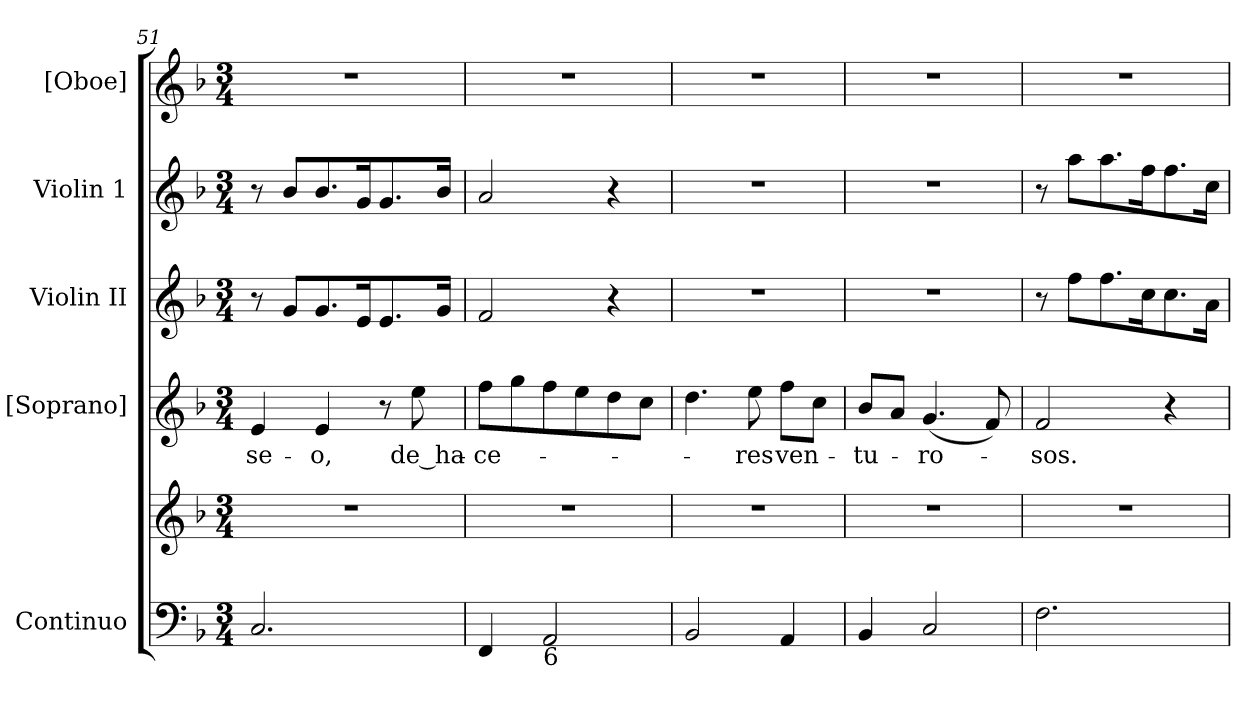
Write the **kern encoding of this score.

**kern	**kern	**kern	**text	**kern	**kern	**kern
*part5	*part5	*part4	*part4	*part3	*part2	*part1
*staff6	*staff5	*staff4	*staff4	*staff3	*staff2	*staff1
*I"Continuo	*	*I"[Soprano]	*	*I"Violin II	*I"Violin 1	*I"[Oboe]
*I'Cont.	*	*I'A.	*	*I'Vln. II	*I'Vln. 1	*I'Ob.
*clefF4	*clefG2	*clefG2	*	*clefG2	*clefG2	*clefG2
*k[b-]	*k[b-]	*k[b-]	*	*k[b-]	*k[b-]	*k[b-]
*F:	*F:	*F:	*	*F:	*F:	*F:
*M3/4	*M3/4	*M3/4	*	*M3/4	*M3/4	*M3/4
=51	=51	=51	=51	=51	=51	=51
!	!LO:N:vis=1	!	!	!	!	!
!	!	!	!LO:LY:b:color=#000000	!	!	!LO:N:vis=1
2.Ci/	2.r	4ei/	-se-	8r	8r	2.r
.	.	.	.	8gi/L	8b-i/L	.
!	!	!	!LO:LY:b:color=#000000	!	!	!
.	.	4ei/	-o,	8.gi/	8.b-i/	.
.	.	.	.	16ei/k	16gi/k	.
.	.	8r	.	8.ei/	8.gi/	.
!	!	!	!LO:LY:b:color=#000000	!	!	!
.	.	8eei\	de_ha-	.	.	.
.	.	.	.	16gi/Jk	16b-i/Jk	.
=52	=52	=52	=52	=52	=52	=52
!	!LO:N:vis=1	!	!	!	!	!
!	!	!	!LO:LY:b:color=#000000	!	!	!LO:N:vis=1
4FFi/	2.r	8ffi\L	-ce-	2fi/	2ai/	2.r
.	.	8ggi\	.	.	.	.
!LO:TX:b:t=6	!	!	!	!	!	!
2AAi/	.	8ffi\	.	.	.	.
.	.	8eei\	.	.	.	.
.	.	8ddi\	.	4r	4r	.
.	.	8cci\J	.	.	.	.
!!LO:LB:g=z
=53	=53	=53	=53	=53	=53	=53
!	!LO:N:vis=1	!	!	!LO:N:vis=1	!LO:N:vis=1	!LO:N:vis=1
2BB-i/	2.r	4.ddi\	.	2.r	2.r	2.r
!	!	!	!LO:LY:b:color=#000000	!	!	!
.	.	8eei\	-res	.	.	.
!	!	!	!LO:LY:b:color=#000000	!	!	!
4AAi/	.	8ffi\L	ven-	.	.	.
.	.	8cci\J	.	.	.	.
=54	=54	=54	=54	=54	=54	=54
!	!LO:N:vis=1	!	!	!	!	!
!	!	!	!LO:LY:b:color=#000000	!LO:N:vis=1	!LO:N:vis=1	!LO:N:vis=1
4BB-i/	2.r	8b-i/L	-tu-	2.r	2.r	2.r
.	.	8ai/J	.	.	.	.
!	!	!	!LO:LY:b:color=#000000	!	!	!
2Ci/	.	(4.gi/	-ro-	.	.	.
.	.	8fi/)	.	.	.	.
=55	=55	=55	=55	=55	=55	=55
!	!LO:N:vis=1	!	!	!	!	!
!	!	!	!LO:LY:b:color=#000000	!	!	!LO:N:vis=1
2.Fi\	2.r	2fi/	-sos.	8r	8r	2.r
.	.	.	.	8ffi\L	8aai\L	.
.	.	.	.	8.ffi\	8.aai\	.
.	.	.	.	16cci\k	16ffi\k	.
.	.	4r	.	8.cci\	8.ffi\	.
.	.	.	.	16ai\Jk	16cci\Jk	.
=	=	=	=	=	=	=
*-	*-	*-	*-	*-	*-	*-
